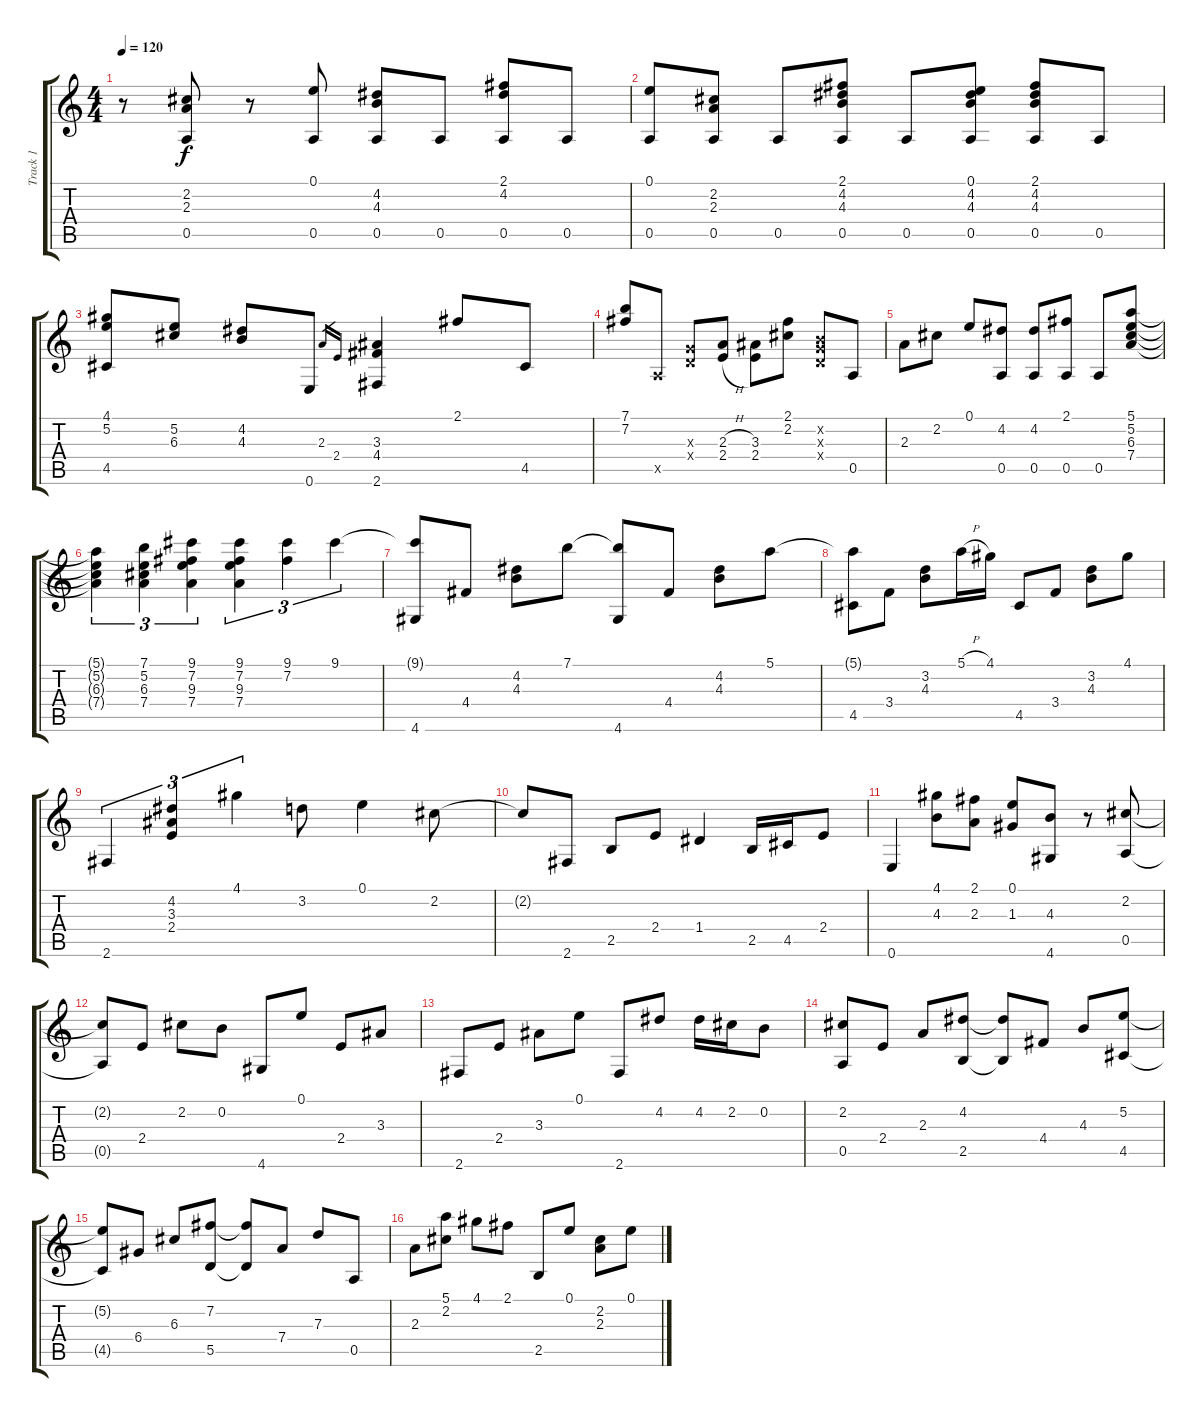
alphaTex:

\track ("Track 1" "Track 1") {instrument acousticguitarnylon}
\staff {score tabs}
\tuning (E4 B3 G3 D3 A2 E2) {hide}
\ts (4 4)
\tempo 120
\clef g2
\ks c
r.8{dy f} (2.2 2.3 0.5).8 r.8 (0.1 0.5).8 (4.2 4.3 0.5).8 0.5.8 (2.1 4.2 0.5).8 0.5.8 |
(0.1 0.5).8 (2.2 2.3 0.5).8 0.5.8 (2.1 4.2 4.3 0.5).8 0.5.8 (0.1 4.2 4.3 0.5).8 (2.1 4.2 4.3 0.5).8 0.5.8 |
(4.1 5.2 4.5).8 (5.2 6.3).8 (4.2 4.3).8 0.6.8 2.3.16{gr} 2.4.16{gr} (3.3 4.4 2.6).4 2.1.8 4.5.8 |
(7.1 7.2).8 0.5{x}.8 (0.3{x} 0.4{x}).8 (2.3{h} 2.4{h}).8 (3.3 2.4).8 (2.1 2.2).8 (0.2{x} 0.3{x} 0.4{x}).8 0.5.8 |
2.3.8 2.2.8 0.1.8 (4.2 0.5).8 (4.2 0.5).8 (2.1 0.5).8 0.5.8 (5.1 5.2 6.3 7.4).8 |
(5.1{t} 5.2{t} 6.3{t} 7.4{t}).4{tu (3 2)} (7.1 5.2 6.3 7.4).4{tu (3 2)} (9.1 7.2 9.3 7.4).4{tu (3 2)} (9.1 7.2 9.3 7.4).4{tu (3 2)} (9.1 7.2).4{tu (3 2)} 9.1.4{tu (3 2)} |
(9.1{t} 4.6).8 4.4.8 (4.2 4.3).8 7.1.8 (7.1{t} 4.6).8 4.4.8 (4.2 4.3).8 5.1.8 |
(5.1{t} 4.5).8 3.4.8 (3.2 4.3).8 5.1{h}.16 4.1.16 4.5.8 3.4.8 (3.2 4.3).8 4.1.8 |
2.6.4{tu (3 2)} (4.2 3.3 2.4).4{tu (3 2)} 4.1.4{tu (3 2)} 3.2.8 0.1.4 2.2.8 |
2.2{t}.8 2.6.8 2.5.8 2.4.8 1.4.4 2.5.16 4.5.16 2.4.8 |
0.6.4 (4.1 4.3).8 (2.1 2.3).8 (0.1 1.3).8 (4.3 4.6).8 r.8 (2.2 0.5).8 |
(2.2{t} 0.5{t}).8 2.4.8 2.2.8 0.2.8 4.6.8 0.1.8 2.4.8 3.3.8 |
2.6.8 2.4.8 3.3.8 0.1.8 2.6.8 4.2.8 4.2.16 2.2.16 0.2.8 |
(2.2 0.5).8 2.4.8 2.3.8 (4.2 2.5).8 (4.2{t} 2.5{t}).8 4.4.8 4.3.8 (5.2 4.5).8 |
(5.2{t} 4.5{t}).8 6.4.8 6.3.8 (7.2 5.5).8 (7.2{t} 5.5{t}).8 7.4.8 7.3.8 0.5.8 |
2.3.8 (5.1 2.2).8 4.1.8 2.1.8 2.5.8 0.1.8 (2.2 2.3).8 0.1.8
